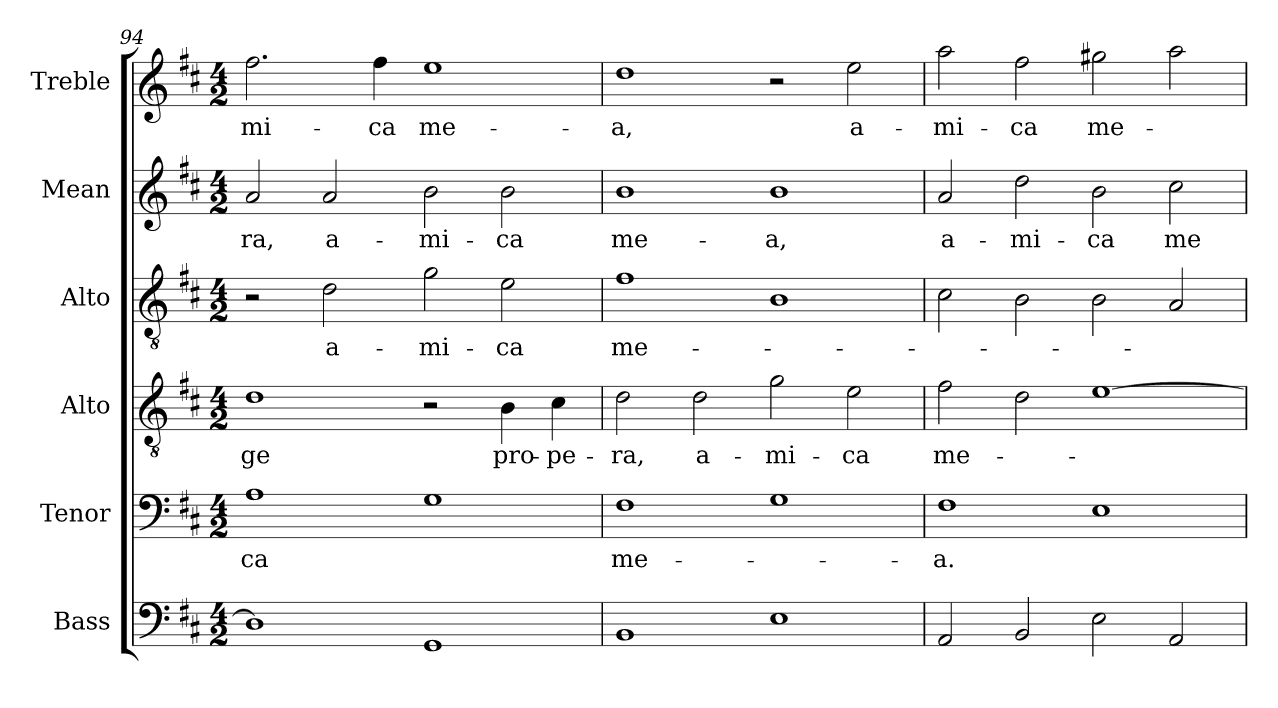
**kern	**kern	**text	**kern	**text	**kern	**text	**kern	**text	**kern	**text
*part6	*part5	*part5	*part4	*part4	*part3	*part3	*part2	*part2	*part1	*part1
*staff6	*staff5	*staff5	*staff4	*staff4	*staff3	*staff3	*staff2	*staff2	*staff1	*staff1
*I"Bass	*I"Tenor	*	*I"Alto	*	*I"Alto	*	*I"Mean	*	*I"Treble	*
*I'B.	*I'T.	*	*I'A.	*	*I'A.	*	*I'M.	*	*I'Tr.	*
*clefF4	*clefF4	*	*clefGv2	*	*clefGv2	*	*clefG2	*	*clefG2	*
*	*	*	*ITrd7c12	*	*ITrd7c12	*	*	*	*	*
*k[f#c#]	*k[f#c#]	*	*k[f#c#]	*	*k[f#c#]	*	*k[f#c#]	*	*k[f#c#]	*
*D:	*D:	*	*D:	*	*D:	*	*D:	*	*D:	*
*M4/2	*M4/2	*	*M4/2	*	*M4/2	*	*M4/2	*	*M4/2	*
=94	=94	=94	=94	=94	=94	=94	=94	=94	=94	=94
!	!	!LO:LY:b:color=#000000	!	!	!	!	!	!	!	!
!	!	!	!	!LO:LY:b:color=#000000	!	!	!	!	!	!
!	!	!	!	!	!	!	!	!LO:LY:b:color=#000000	!	!
!	!	!	!	!	!	!	!	!	!	!LO:LY:b:color=#000000
1Di]	1Ai	-ca	1Di	-ge	2r	.	2ai/	-ra,	2.ff#i\	-mi-
!	!	!	!	!	!	!LO:LY:b:color=#000000	!	!	!	!
!	!	!	!	!	!	!	!	!LO:LY:b:color=#000000	!	!
.	.	.	.	.	2Di\	a-	2ai/	a-	.	.
!	!	!	!	!	!	!	!	!	!	!LO:LY:b:color=#000000
.	.	.	.	.	.	.	.	.	4ff#i\	-ca
!	!	!	!	!	!	!LO:LY:b:color=#000000	!	!	!	!
!	!	!	!	!	!	!	!	!LO:LY:b:color=#000000	!	!
!	!	!	!	!	!	!	!	!	!	!LO:LY:b:color=#000000
1GGi	1Gi	.	2r	.	2Gi\	-mi-	2bi\	-mi-	1eei	me-
!	!	!	!	!LO:LY:b:color=#000000	!	!	!	!	!	!
!	!	!	!	!	!	!LO:LY:b:color=#000000	!	!	!	!
!	!	!	!	!	!	!	!	!LO:LY:b:color=#000000	!	!
.	.	.	4BBi\	pro-	2Ei\	-ca	2bi\	-ca	.	.
!	!	!	!	!LO:LY:b:color=#000000	!	!	!	!	!	!
.	.	.	4C#i\	-pe-	.	.	.	.	.	.
!!LO:LB:g=z
=95	=95	=95	=95	=95	=95	=95	=95	=95	=95	=95
!	!	!LO:LY:b:color=#000000	!	!	!	!	!	!	!	!
!	!	!	!	!LO:LY:b:color=#000000	!	!	!	!	!	!
!	!	!	!	!	!	!LO:LY:b:color=#000000	!	!	!	!
!	!	!	!	!	!	!	!	!LO:LY:b:color=#000000	!	!
!	!	!	!	!	!	!	!	!	!	!LO:LY:b:color=#000000
1BBi	1F#i	me-	2Di\	-ra,	1F#i	me-	1bi	me-	1ddi	-a,
!	!	!	!	!LO:LY:b:color=#000000	!	!	!	!	!	!
.	.	.	2Di\	a-	.	.	.	.	.	.
!	!	!	!	!LO:LY:b:color=#000000	!	!	!	!	!	!
!	!	!	!	!	!	!	!	!LO:LY:b:color=#000000	!	!
1Ei	1Gi	.	2Gi\	-mi-	1BBi	.	1bi	-a,	2r	.
!	!	!	!	!LO:LY:b:color=#000000	!	!	!	!	!	!
!	!	!	!	!	!	!	!	!	!	!LO:LY:b:color=#000000
.	.	.	2Ei\	-ca	.	.	.	.	2eei\	a-
=96	=96	=96	=96	=96	=96	=96	=96	=96	=96	=96
!	!	!LO:LY:b:color=#000000	!	!	!	!	!	!	!	!
!	!	!	!	!LO:LY:b:color=#000000	!	!	!	!	!	!
!	!	!	!	!	!	!	!	!LO:LY:b:color=#000000	!	!
!	!	!	!	!	!	!	!	!	!	!LO:LY:b:color=#000000
2AAi/	1F#i	-a.	2F#i\	me-	2C#i\	.	2ai/	a-	2aai\	-mi-
!	!	!	!	!	!	!	!	!LO:LY:b:color=#000000	!	!
!	!	!	!	!	!	!	!	!	!	!LO:LY:b:color=#000000
2BBi/	.	.	2Di\	.	2BBi\	.	2ddi\	-mi-	2ff#i\	-ca
!	!	!	!	!	!	!	!	!LO:LY:b:color=#000000	!	!
!	!	!	!	!	!	!	!	!	!	!LO:LY:b:color=#000000
2Ei\	1Ei	.	[>1Ei	.	2BBi\	.	2bi\	-ca	2gg#Xi\	me-
!	!	!	!	!	!	!	!	!LO:LY:b:color=#000000	!	!
2AAi/	.	.	.	.	2AAi/	.	2cc#i\	me-	2aai\	.
=	=	=	=	=	=	=	=	=	=	=
*-	*-	*-	*-	*-	*-	*-	*-	*-	*-	*-
